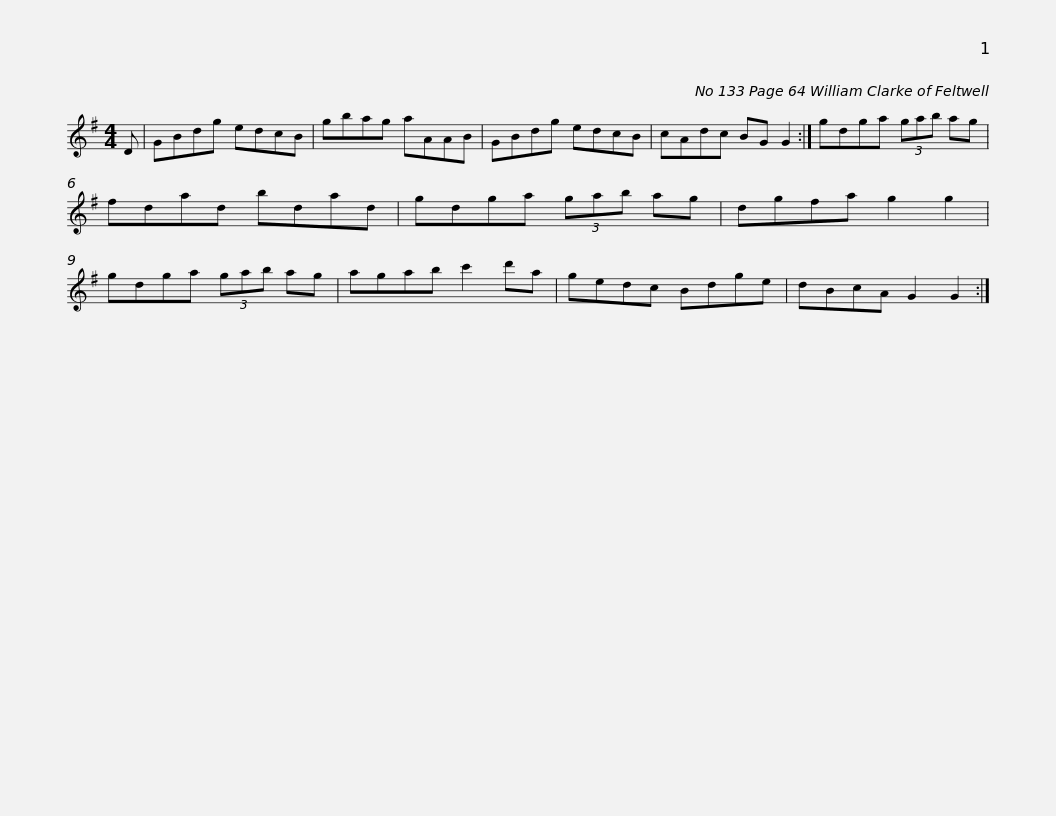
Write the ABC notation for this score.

X:1
L:1/8
M:4/4
I:linebreak $
K:G
V:1 treble
V:1
 D | GBdg edcB | gbag aAAB | GBdg edcB | cAdc BG G2 :| %5
 gdga (3gab ag |$ fdad bdad | gdga (3gab ag | dgfa g2 g2 | gdga (3gab ag | %10
 agab c'2 d'a |$ gedc Bdge | dBcA G2 G2 :| %13
